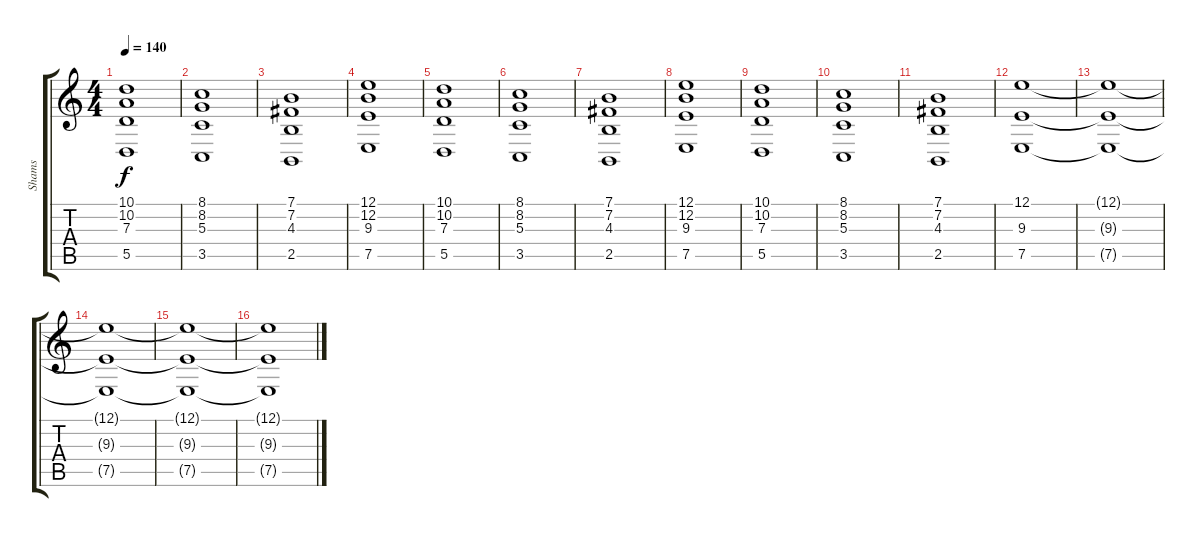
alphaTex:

\track ("Shams" "Shams") {instrument stringensemble1}
\staff {score tabs}
\tuning (E4 B3 G3 D3 A2 E2) {hide}
\ts (4 4)
\tempo 140
\clef g2
\ks c
(10.1 10.2 7.3 5.5).1{dy f} |
(8.1 8.2 5.3 3.5).1 |
(7.1 7.2 4.3 2.5).1 |
(12.1 12.2 9.3 7.5).1 |
(10.1 10.2 7.3 5.5).1 |
(8.1 8.2 5.3 3.5).1 |
(7.1 7.2 4.3 2.5).1 |
(12.1 12.2 9.3 7.5).1 |
(10.1 10.2 7.3 5.5).1 |
(8.1 8.2 5.3 3.5).1 |
(7.1 7.2 4.3 2.5).1 |
(12.1 9.3 7.5).1 |
(12.1{t} 9.3{t} 7.5{t}).1 |
(12.1{t} 9.3{t} 7.5{t}).1 |
(12.1{t} 9.3{t} 7.5{t}).1 |
(12.1{t} 9.3{t} 7.5{t}).1
